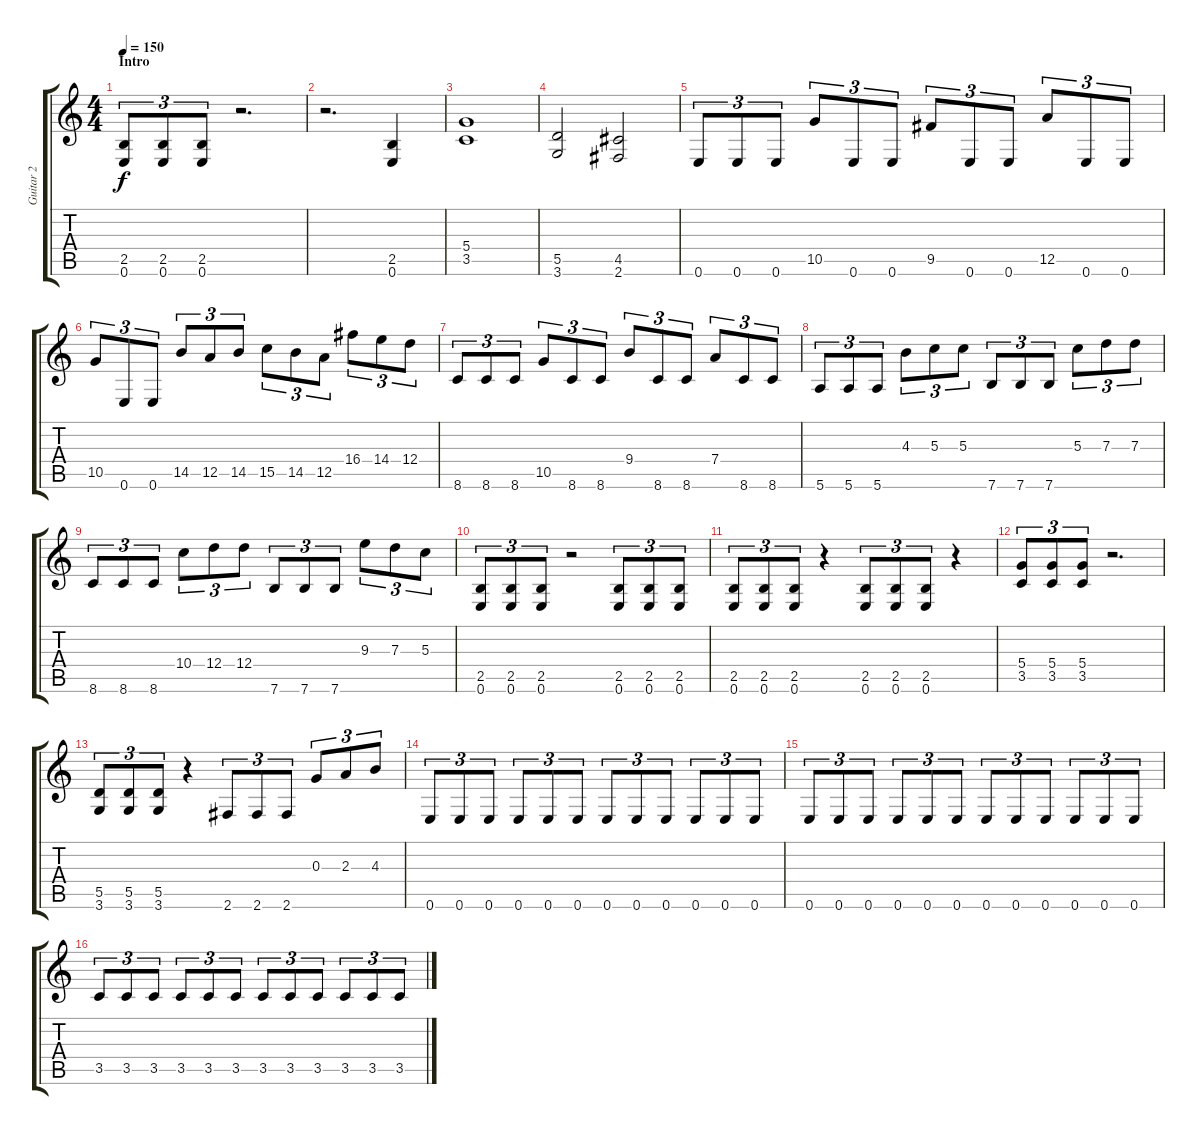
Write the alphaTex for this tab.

\track ("Guitar 2" "Guitar 2") {instrument distortionguitar}
\staff {score tabs}
\tuning (E4 B3 G3 D3 A2 E2) {hide}
\ts (4 4)
\section ("" "Intro")
\tempo 150
\clef g2
\ks c
(2.5 0.6).8{tu (3 2) dy f instrument distortionguitar} (2.5 0.6).8{tu (3 2)} (2.5 0.6).8{tu (3 2)} r.2{d} |
r.2{d} (2.5 0.6).4 |
(5.4 3.5).1 |
(5.5 3.6).2 (4.5 2.6).2 |
0.6.8{tu (3 2)} 0.6.8{tu (3 2)} 0.6.8{tu (3 2)} 10.5.8{tu (3 2)} 0.6.8{tu (3 2)} 0.6.8{tu (3 2)} 9.5.8{tu (3 2)} 0.6.8{tu (3 2)} 0.6.8{tu (3 2)} 12.5.8{tu (3 2)} 0.6.8{tu (3 2)} 0.6.8{tu (3 2)} |
10.5.8{tu (3 2)} 0.6.8{tu (3 2)} 0.6.8{tu (3 2)} 14.5.8{tu (3 2)} 12.5.8{tu (3 2)} 14.5.8{tu (3 2)} 15.5.8{tu (3 2)} 14.5.8{tu (3 2)} 12.5.8{tu (3 2)} 16.4.8{tu (3 2)} 14.4.8{tu (3 2)} 12.4.8{tu (3 2)} |
8.6.8{tu (3 2)} 8.6.8{tu (3 2)} 8.6.8{tu (3 2)} 10.5.8{tu (3 2)} 8.6.8{tu (3 2)} 8.6.8{tu (3 2)} 9.4.8{tu (3 2)} 8.6.8{tu (3 2)} 8.6.8{tu (3 2)} 7.4.8{tu (3 2)} 8.6.8{tu (3 2)} 8.6.8{tu (3 2)} |
5.6.8{tu (3 2)} 5.6.8{tu (3 2)} 5.6.8{tu (3 2)} 4.3.8{tu (3 2)} 5.3.8{tu (3 2)} 5.3.8{tu (3 2)} 7.6.8{tu (3 2)} 7.6.8{tu (3 2)} 7.6.8{tu (3 2)} 5.3.8{tu (3 2)} 7.3.8{tu (3 2)} 7.3.8{tu (3 2)} |
8.6.8{tu (3 2)} 8.6.8{tu (3 2)} 8.6.8{tu (3 2)} 10.4.8{tu (3 2)} 12.4.8{tu (3 2)} 12.4.8{tu (3 2)} 7.6.8{tu (3 2)} 7.6.8{tu (3 2)} 7.6.8{tu (3 2)} 9.3.8{tu (3 2)} 7.3.8{tu (3 2)} 5.3.8{tu (3 2)} |
(2.5 0.6).8{tu (3 2)} (2.5 0.6).8{tu (3 2)} (2.5 0.6).8{tu (3 2)} r.2 (2.5 0.6).8{tu (3 2)} (2.5 0.6).8{tu (3 2)} (2.5 0.6).8{tu (3 2)} |
(2.5 0.6).8{tu (3 2)} (2.5 0.6).8{tu (3 2)} (2.5 0.6).8{tu (3 2)} r.4 (2.5 0.6).8{tu (3 2)} (2.5 0.6).8{tu (3 2)} (2.5 0.6).8{tu (3 2)} r.4 |
(5.4 3.5).8{tu (3 2)} (5.4 3.5).8{tu (3 2)} (5.4 3.5).8{tu (3 2)} r.2{d} |
(5.5 3.6).8{tu (3 2)} (5.5 3.6).8{tu (3 2)} (5.5 3.6).8{tu (3 2)} r.4 2.6.8{tu (3 2)} 2.6.8{tu (3 2)} 2.6.8{tu (3 2)} 0.3.8{tu (3 2)} 2.3.8{tu (3 2)} 4.3.8{tu (3 2)} |
0.6.8{tu (3 2)} 0.6.8{tu (3 2)} 0.6.8{tu (3 2)} 0.6.8{tu (3 2)} 0.6.8{tu (3 2)} 0.6.8{tu (3 2)} 0.6.8{tu (3 2)} 0.6.8{tu (3 2)} 0.6.8{tu (3 2)} 0.6.8{tu (3 2)} 0.6.8{tu (3 2)} 0.6.8{tu (3 2)} |
0.6.8{tu (3 2)} 0.6.8{tu (3 2)} 0.6.8{tu (3 2)} 0.6.8{tu (3 2)} 0.6.8{tu (3 2)} 0.6.8{tu (3 2)} 0.6.8{tu (3 2)} 0.6.8{tu (3 2)} 0.6.8{tu (3 2)} 0.6.8{tu (3 2)} 0.6.8{tu (3 2)} 0.6.8{tu (3 2)} |
3.5.8{tu (3 2)} 3.5.8{tu (3 2)} 3.5.8{tu (3 2)} 3.5.8{tu (3 2)} 3.5.8{tu (3 2)} 3.5.8{tu (3 2)} 3.5.8{tu (3 2)} 3.5.8{tu (3 2)} 3.5.8{tu (3 2)} 3.5.8{tu (3 2)} 3.5.8{tu (3 2)} 3.5.8{tu (3 2)}
